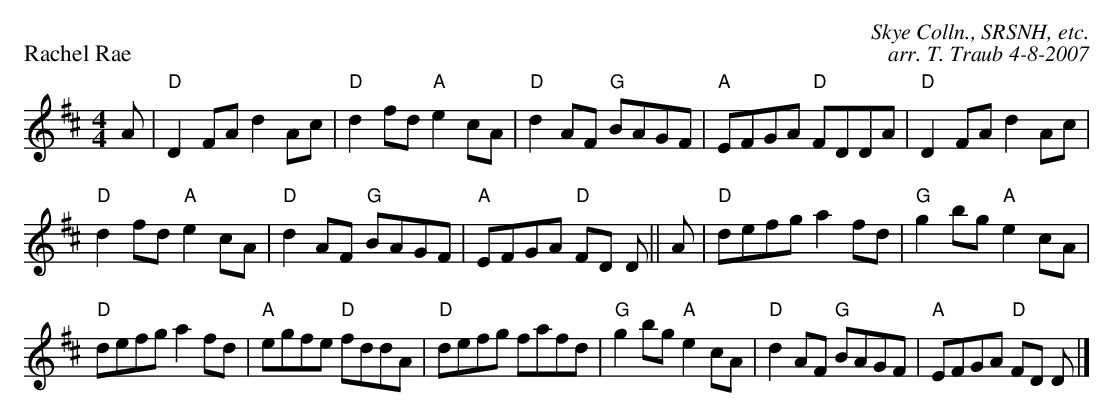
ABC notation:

X:1
P: Rachel Rae
C: Skye Colln., SRSNH, etc.
C: arr. T. Traub 4-8-2007
K: D
M: 4/4
L: 1/8
A|"D"D2 FA d2 Ac|"D"d2 fd "A"e2 cA|"D"d2 AF "G"BAGF|"A"EFGA "D"FDDA|"D"D2 FA d2 Ac|
"D"d2 fd "A"e2 cA|"D"d2 AF "G"BAGF |"A"EFGA "D"FD D || A|"D"defg a2 fd|"G"g2 bg "A"e2 cA|
"D"defg a2 fd|"A"egfe "D"fddA|"D"defg fafd|"G"g2 bg "A"e2 cA|"D"d2 AF "G"BAGF|"A"EFGA "D"FD D |]
